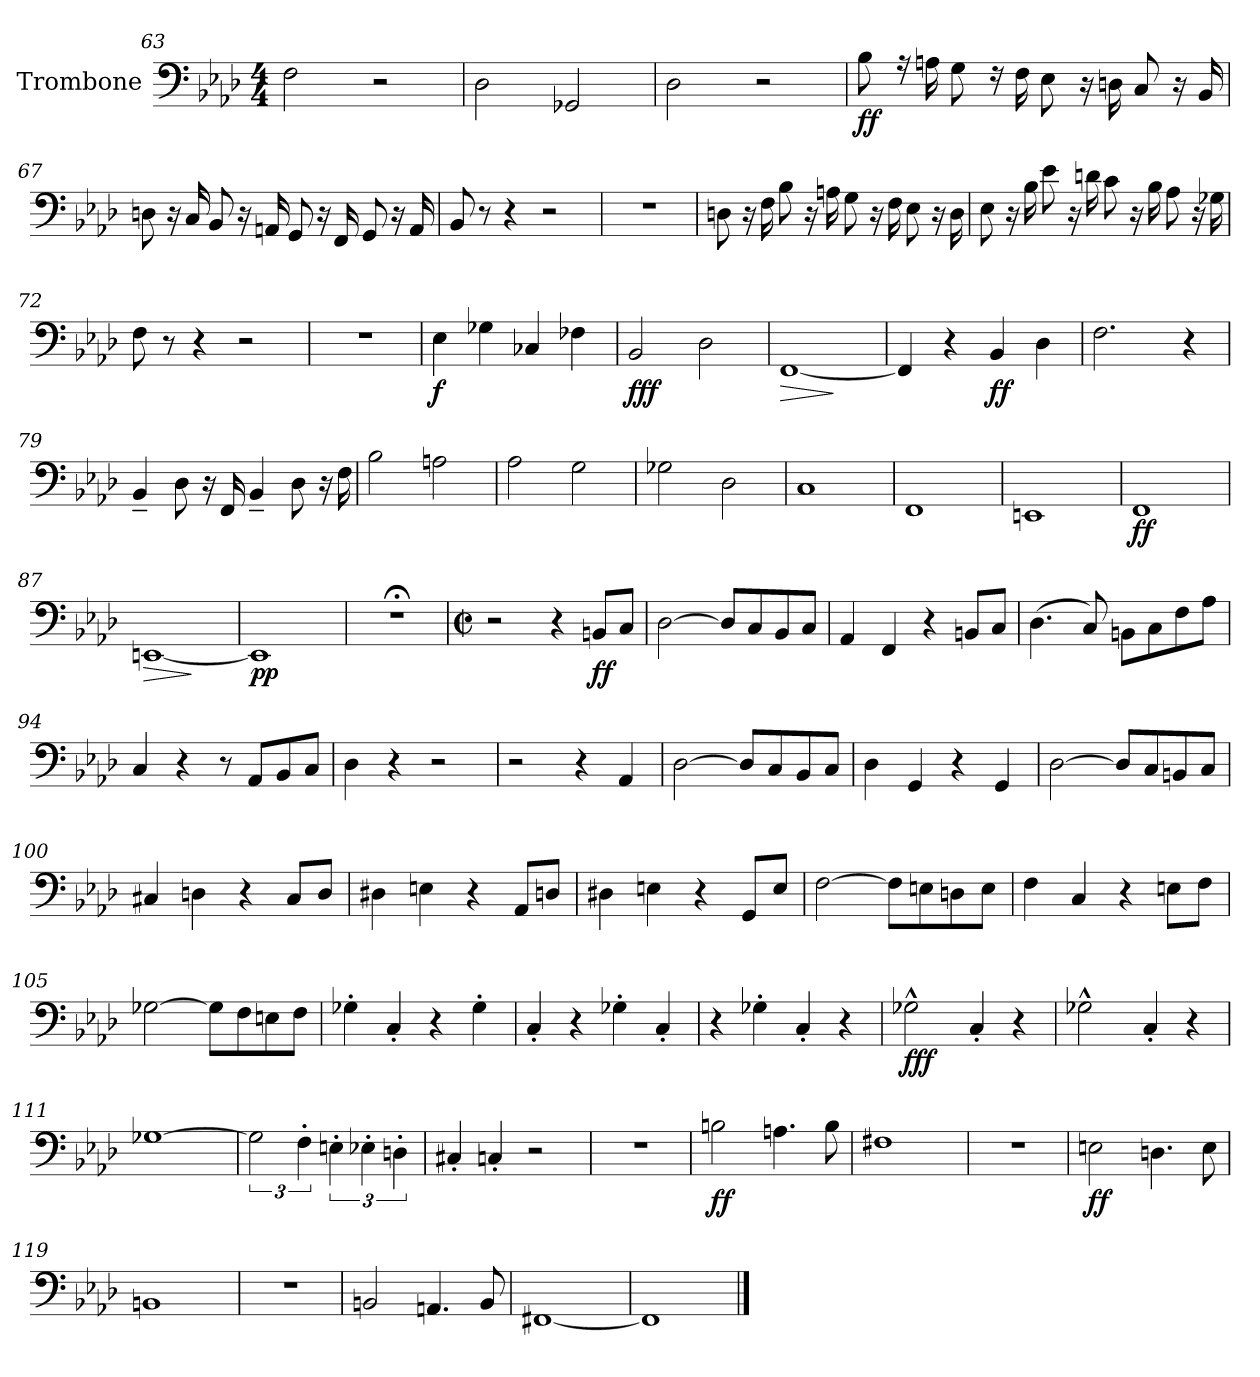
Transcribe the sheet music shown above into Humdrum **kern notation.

**kern	**dynam
*part1	*part1
*staff1	*staff1
*I"Trombone	*
*I'Tbn.	*
*clefF4	*
*k[b-e-a-d-]	*
*M4/4	*
=63	=63
2F\	.
2r	.
=64	=64
2D-\	.
2GG-X/	.
=65	=65
2D-\	.
2r	.
!!LO:LB:g=z
=66	=66
!	!LO:DY:b
8B-\	ff
16rA	.
16An\	.
8G\	.
16rF	.
16F\	.
8E-\	.
16r	.
16Dn\	.
8C/	.
16r	.
16BB-/	.
=67	=67
8Dn\	.
16r	.
16C/	.
8BB-/	.
16r	.
16AAn/	.
8GG/	.
16r	.
16FF/	.
8GG/	.
16r	.
16AA/	.
=68	=68
8BB-/	.
8r	.
4r	.
2r	.
=69	=69
1r	.
!!LO:LB:g=z
=70	=70
8Dn\	.
16r	.
16F\	.
8B-\	.
16r	.
16An\	.
8G\	.
16r	.
16F\	.
8E-\	.
16r	.
16D\	.
=71	=71
8E-\	.
16r	.
16B-\	.
8e-\	.
16r	.
16dn\	.
8c\	.
16r	.
16B-\	.
8A-\	.
16r	.
16G-X\	.
=72	=72
8F\	.
8r	.
4r	.
2r	.
=73	=73
1r	.
=74	=74
!	!LO:DY:b
4E-\	f
4G-X\	.
4C-X/	.
4F-X\	.
=75	=75
!	!LO:DY:b
2BB-/	fff
2D-\	.
=76	=76
!	!LO:HP:b
[1FF	>
.	]
!!LO:LB:g=z
=77	=77
4FF/]	.
4r	.
!	!LO:DY:b
4BB-/	ff
4D-\	.
=78	=78
2.F\	.
4r	.
=79	=79
4BB-~/	.
8D-\	.
16r	.
16FF/	.
4BB-~/	.
8D-\	.
16r	.
16F\	.
=80	=80
2B-\	.
2An\	.
=81	=81
2A-\	.
2G\	.
=82	=82
2G-X\	.
2D-\	.
=83	=83
1C	.
=84	=84
1FF	.
=85	=85
1EEn	.
=86	=86
!	!LO:DY:b
1FF	ff
=87	=87
!	!LO:HP:b
[1EEn	>
.	]
=88	=88
!	!LO:DY:b
1EE]	pp
=89	=89
1r;<	.
!!LO:LB:g=z
=90	=90
*M2/2	*
*met(c|)	*
*MM180	*
2r	.
4r	.
!	!LO:DY:b
8BBn/L	ff
8C/J	.
=91	=91
[2D-\	.
8D-/L]	.
8C/	.
8BB-/	.
8C/J	.
=92	=92
4AA-/	.
4FF/	.
4r	.
8BBn/L	.
8C/J	.
=93	=93
(>4.D-\	.
8C/)	.
8BBn\L	.
8C\	.
8F\	.
8A-\J	.
=94	=94
4C/	.
4r	.
8r	.
8AA-/L	.
8BB-/	.
8C/J	.
=95	=95
4D-\	.
4r	.
2r	.
=96	=96
2r	.
4r	.
4AA-/	.
=97	=97
[2D-\	.
8D-/L]	.
8C/	.
8BB-/	.
8C/J	.
!!LO:LB:g=z
=98	=98
4D-\	.
4GG/	.
4r	.
4GG/	.
=99	=99
[2D-\	.
8D-/L]	.
8C/	.
8BBn/	.
8C/J	.
=100	=100
4C#X/	.
4Dn\	.
4r	.
8C#/L	.
8D/J	.
=101	=101
4D#X\	.
4En\	.
4r	.
8AA-/L	.
8Dn/J	.
=102	=102
4D#X\	.
4En\	.
4r	.
8GG/L	.
8E/J	.
=103	=103
[2F\	.
8F\L]	.
8En\	.
8Dn\	.
8E\J	.
=104	=104
4F\	.
4C/	.
4r	.
8En\L	.
8F\J	.
!!LO:PB:g=z
=105	=105
*MM208	*
[2G-X\	.
8G-\L]	.
8F\	.
8En\	.
8F\J	.
=106	=106
4G-X'\	.
4C'/	.
4r	.
4G-'\	.
=107	=107
4C'/	.
4r	.
4G-X'\	.
4C'/	.
=108	=108
4r	.
4G-X'\	.
4C'/	.
4r	.
=109	=109
!	!LO:DY:b
2G-X^^\	fff
4C'/	.
4r	.
=110	=110
2G-X^^\	.
4C'/	.
4r	.
=111	=111
[1G-X	.
=112	=112
3G-\]	.
6F'\	.
6En'\	.
6E-X'\	.
6Dn'\	.
=113	=113
4C#X'/	.
4Cn'/	.
2r	.
=114	=114
1r	.
!!LO:LB:g=z
=115	=115
!	!LO:DY:b
2Bn\	ff
4.An\	.
8B\	.
=116	=116
1F#X	.
=117	=117
1r	.
=118	=118
!	!LO:DY:b
2En\	ff
4.Dn\	.
8E\	.
=119	=119
1BBn	.
=120	=120
1r	.
=121	=121
2BBn/	.
4.AAn/	.
8BB/	.
=122	=122
[1FF#X	.
=123	=123
1FF#]	.
==	==
*-	*-
